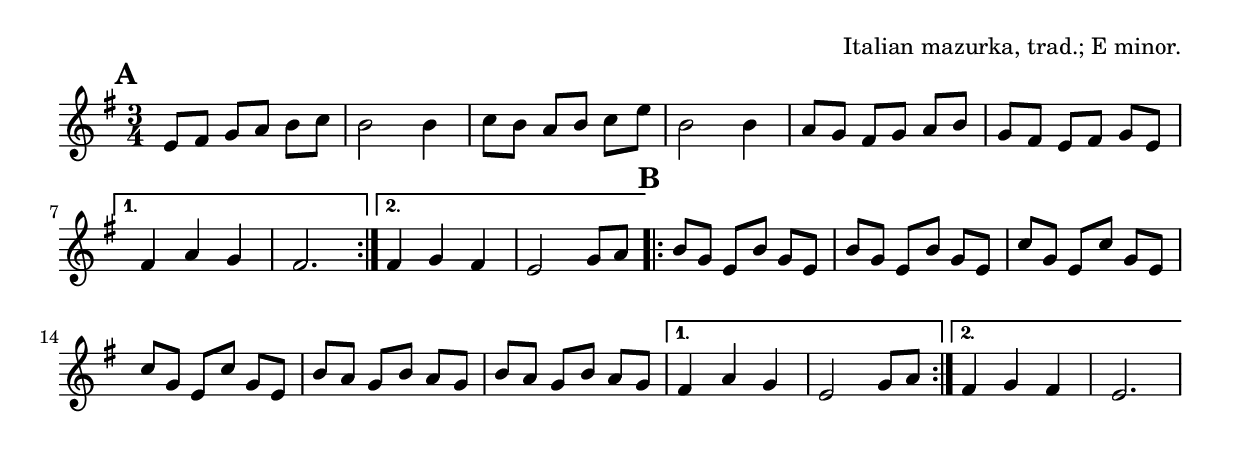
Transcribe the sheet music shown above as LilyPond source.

\version "2.18.2"
\include "util.ly"

\tocItem \markup "La Ciapa Rusa"

\score {
  <<
    \relative e' {
      \time 3/4
      \set beamExceptions = #'()
      \set beatStructure = #'(1 1 1)

      \key e \minor

      \repeat volta 2 {
        \mark \default
        e8 fis g a b c |
        b2 b4 |
        c8 b a b c e |
        b2 b4 |

        a8 g fis g a b |
        g fis e fis g e |
      }
      \alternative {
        { fis4 a g | fis2. | }
        { fis4 g fis | e2 g8 a }
      }

      \repeat volta 2 {
        \mark \default
        b8 g e b' g e |
        b'8 g e b' g e |
        c'8 g e c' g e |
        c'8 g e c' g e |

        b'8 a g b a g |
        b a g b a g |
      }
      \alternative {
        { fis4 a g | e2 g8 a |}
        { fis4 g fis | e2. |}
      }
    }
  >>

  \header{
    title="La Ciapa Rusa"
    opus="Italian mazurka, trad.; E minor."
  }
  \layout{indent=0}
  \midi{\tempo 4=120}
}
